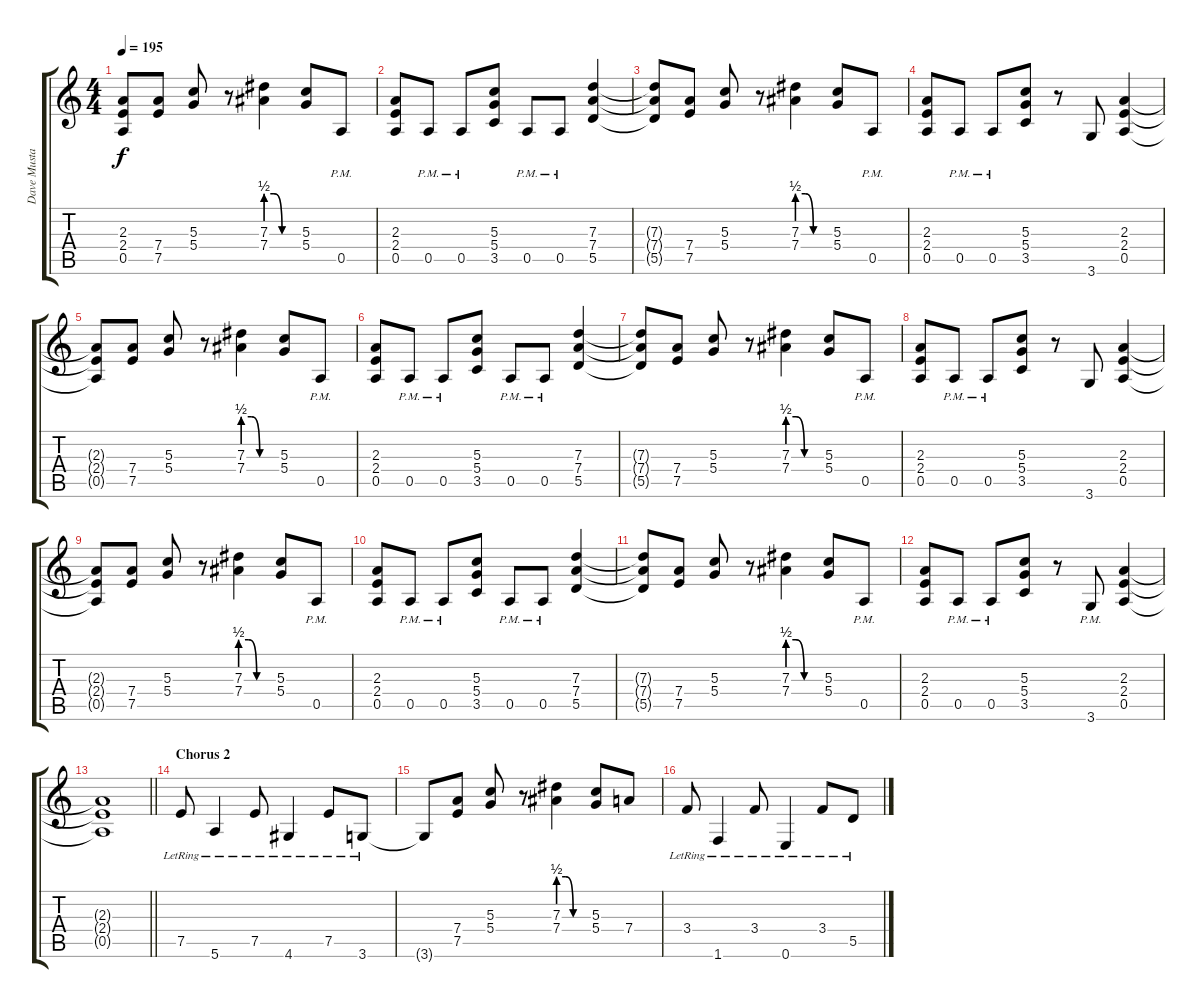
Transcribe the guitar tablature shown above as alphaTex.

\track ("Dave Mustaine" "Dave Musta") {instrument distortionguitar}
\staff {score tabs}
\tuning (E4 B3 G3 D3 A2 E2) {hide}
\ts (4 4)
\tempo 195
\clef g2
\ks c
(2.3{t} 2.4{t} 0.5{t}).8{dy f} (7.4 7.5).8 (5.3 5.4).8 r.8 (7.3{be (custom 0 2 15 2 30 0 60 0)} 7.4{be (custom 0 2 15 2 30 0 60 0)}).4 (5.3 5.4).8 0.5{pm}.8 |
(2.3 2.4 0.5).8 0.5{pm}.8 0.5{pm}.8 (5.3 5.4 3.5).8 0.5{pm}.8 0.5{pm}.8 (7.3 7.4 5.5).4 |
(7.3{t} 7.4{t} 5.5{t}).8 (7.4 7.5).8 (5.3 5.4).8 r.8 (7.3{be (custom 0 2 15 2 30 0 60 0)} 7.4{be (custom 0 2 15 2 30 0 60 0)}).4 (5.3 5.4).8 0.5{pm}.8 |
(2.3 2.4 0.5).8 0.5{pm}.8 0.5{pm}.8 (5.3 5.4 3.5).8 r.8 3.6.8 (2.3 2.4 0.5).4 |
(2.3{t} 2.4{t} 0.5{t}).8 (7.4 7.5).8 (5.3 5.4).8 r.8 (7.3{be (custom 0 2 15 2 30 0 60 0)} 7.4{be (custom 0 2 15 2 30 0 60 0)}).4 (5.3 5.4).8 0.5{pm}.8 |
(2.3 2.4 0.5).8 0.5{pm}.8 0.5{pm}.8 (5.3 5.4 3.5).8 0.5{pm}.8 0.5{pm}.8 (7.3 7.4 5.5).4 |
(7.3{t} 7.4{t} 5.5{t}).8 (7.4 7.5).8 (5.3 5.4).8 r.8 (7.3{be (custom 0 2 15 2 30 0 60 0)} 7.4{be (custom 0 2 15 2 30 0 60 0)}).4 (5.3 5.4).8 0.5{pm}.8 |
(2.3 2.4 0.5).8 0.5{pm}.8 0.5{pm}.8 (5.3 5.4 3.5).8 r.8 3.6.8 (2.3 2.4 0.5).4 |
(2.3{t} 2.4{t} 0.5{t}).8 (7.4 7.5).8 (5.3 5.4).8 r.8 (7.3{be (custom 0 2 15 2 30 0 60 0)} 7.4{be (custom 0 2 15 2 30 0 60 0)}).4 (5.3 5.4).8 0.5{pm}.8 |
(2.3 2.4 0.5).8 0.5{pm}.8 0.5{pm}.8 (5.3 5.4 3.5).8 0.5{pm}.8 0.5{pm}.8 (7.3 7.4 5.5).4 |
(7.3{t} 7.4{t} 5.5{t}).8 (7.4 7.5).8 (5.3 5.4).8 r.8 (7.3{be (custom 0 2 15 2 30 0 60 0)} 7.4{be (custom 0 2 15 2 30 0 60 0)}).4 (5.3 5.4).8 0.5{pm}.8 |
(2.3 2.4 0.5).8 0.5{pm}.8 0.5{pm}.8 (5.3 5.4 3.5).8 r.8 3.6{pm}.8 (2.3 2.4 0.5).4 |
\barLineRight lightlight
(2.3{t} 2.4{t} 0.5{t}).1 |
\section ("" "Chorus 2")
7.5{lr}.8 5.6{lr}.4 7.5{lr}.8 4.6{lr}.4 7.5{lr}.8 3.6{lr}.8 |
3.6{t}.8 (7.4 7.5).8 (5.3 5.4).8 r.8 (7.3{be (custom 0 2 15 2 30 0 60 0)} 7.4{be (custom 0 2 15 2 30 0 60 0)}).4 (5.3 5.4).8 7.4.8 |
3.4{lr}.8 1.6{lr}.4 3.4{lr}.8 0.6{lr}.4 3.4{lr}.8 5.5{lr}.8
